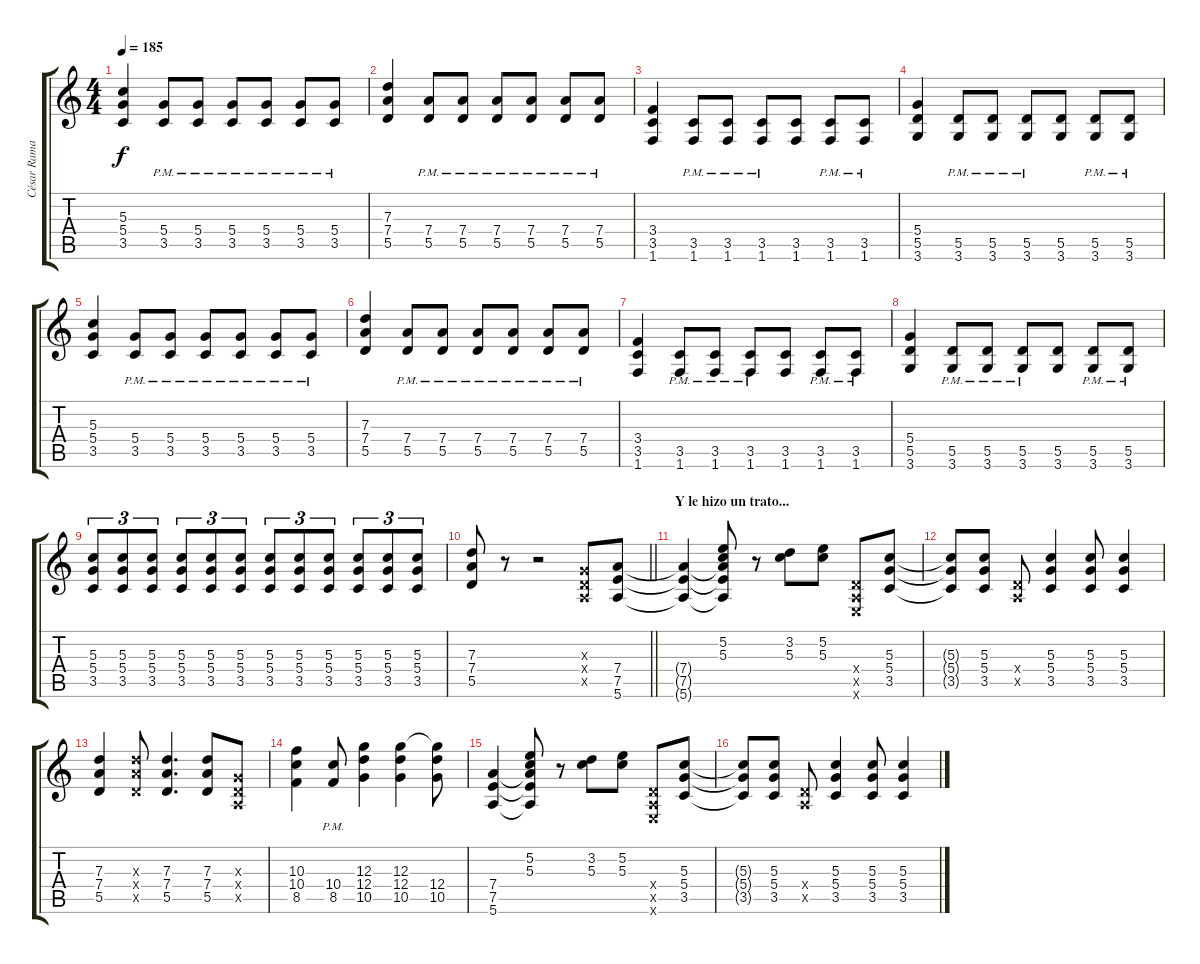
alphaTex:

\track ("César Ramallo - Guitarra" "César Rama") {instrument overdrivenguitar}
\staff {score tabs}
\tuning (E4 B3 G3 D3 A2 E2) {hide}
\ts (4 4)
\tempo 185
\clef g2
\ks c
(5.3 5.4 3.5).4{dy f} (5.4{pm} 3.5{pm}).8 (5.4{pm} 3.5{pm}).8 (5.4{pm} 3.5{pm}).8 (5.4{pm} 3.5{pm}).8 (5.4{pm} 3.5{pm}).8 (5.4{pm} 3.5{pm}).8 |
(7.3 7.4 5.5).4 (7.4{pm} 5.5{pm}).8 (7.4{pm} 5.5{pm}).8 (7.4{pm} 5.5{pm}).8 (7.4{pm} 5.5{pm}).8 (7.4{pm} 5.5{pm}).8 (7.4{pm} 5.5{pm}).8 |
(3.4 3.5 1.6).4 (3.5{pm} 1.6{pm}).8 (3.5{pm} 1.6{pm}).8 (3.5{pm} 1.6{pm}).8 (3.5 1.6).8 (3.5{pm} 1.6{pm}).8 (3.5{pm} 1.6{pm}).8 |
(5.4 5.5 3.6).4 (5.5{pm} 3.6{pm}).8 (5.5{pm} 3.6{pm}).8 (5.5{pm} 3.6{pm}).8 (5.5 3.6).8 (5.5{pm} 3.6{pm}).8 (5.5{pm} 3.6{pm}).8 |
(5.3 5.4 3.5).4 (5.4{pm} 3.5{pm}).8 (5.4{pm} 3.5{pm}).8 (5.4{pm} 3.5{pm}).8 (5.4{pm} 3.5{pm}).8 (5.4{pm} 3.5{pm}).8 (5.4{pm} 3.5{pm}).8 |
(7.3 7.4 5.5).4 (7.4{pm} 5.5{pm}).8 (7.4{pm} 5.5{pm}).8 (7.4{pm} 5.5{pm}).8 (7.4{pm} 5.5{pm}).8 (7.4{pm} 5.5{pm}).8 (7.4{pm} 5.5{pm}).8 |
(3.4 3.5 1.6).4 (3.5{pm} 1.6{pm}).8 (3.5{pm} 1.6{pm}).8 (3.5{pm} 1.6{pm}).8 (3.5 1.6).8 (3.5{pm} 1.6{pm}).8 (3.5{pm} 1.6{pm}).8 |
(5.4 5.5 3.6).4 (5.5{pm} 3.6{pm}).8 (5.5{pm} 3.6{pm}).8 (5.5{pm} 3.6{pm}).8 (5.5 3.6).8 (5.5{pm} 3.6{pm}).8 (5.5{pm} 3.6{pm}).8 |
(5.3 5.4 3.5).8{tu (3 2)} (5.3 5.4 3.5).8{tu (3 2)} (5.3 5.4 3.5).8{tu (3 2)} (5.3 5.4 3.5).8{tu (3 2)} (5.3 5.4 3.5).8{tu (3 2)} (5.3 5.4 3.5).8{tu (3 2)} (5.3 5.4 3.5).8{tu (3 2)} (5.3 5.4 3.5).8{tu (3 2)} (5.3 5.4 3.5).8{tu (3 2)} (5.3 5.4 3.5).8{tu (3 2)} (5.3 5.4 3.5).8{tu (3 2)} (5.3 5.4 3.5).8{tu (3 2)} |
\barLineRight lightlight
(7.3 7.4 5.5).8 r.8 r.2 (0.3{x} 0.4{x} 0.5{x}).8 (7.4 7.5 5.6).8 |
\section ("" "Y le hizo un trato...")
(7.4{t} 7.5{t} 5.6{t}).4 (5.2 5.3 7.4{t} 7.5{t} 5.6{t}).8 r.8 (3.2 5.3).8 (5.2 5.3).8 (0.4{x} 0.5{x} 0.6{x}).8 (5.3 5.4 3.5).8 |
(5.3{t} 5.4{t} 3.5{t}).8 (5.3 5.4 3.5).8 (0.4{x} 0.5{x}).8 (5.3 5.4 3.5).4 (5.3 5.4 3.5).8 (5.3 5.4 3.5).4 |
(7.3 7.4 5.5).4 (7.3{x} 7.4{x} 5.5{x}).8 (7.3 7.4 5.5).4{d} (7.3 7.4 5.5).8 (0.3{x} 0.4{x} 0.5{x}).8 |
(10.3 10.4 8.5).4 (10.4{pm} 8.5{pm}).8 (12.3 12.4 10.5).4 (12.3 12.4 10.5).4 (12.3{t} 12.4 10.5).8 |
(7.4 7.5 5.6).4 (5.2 5.3 7.4{t} 7.5{t} 5.6{t}).8 r.8 (3.2 5.3).8 (5.2 5.3).8 (0.4{x} 0.5{x} 0.6{x}).8 (5.3 5.4 3.5).8 |
(5.3{t} 5.4{t} 3.5{t}).8 (5.3 5.4 3.5).8 (0.4{x} 0.5{x}).8 (5.3 5.4 3.5).4 (5.3 5.4 3.5).8 (5.3 5.4 3.5).4
